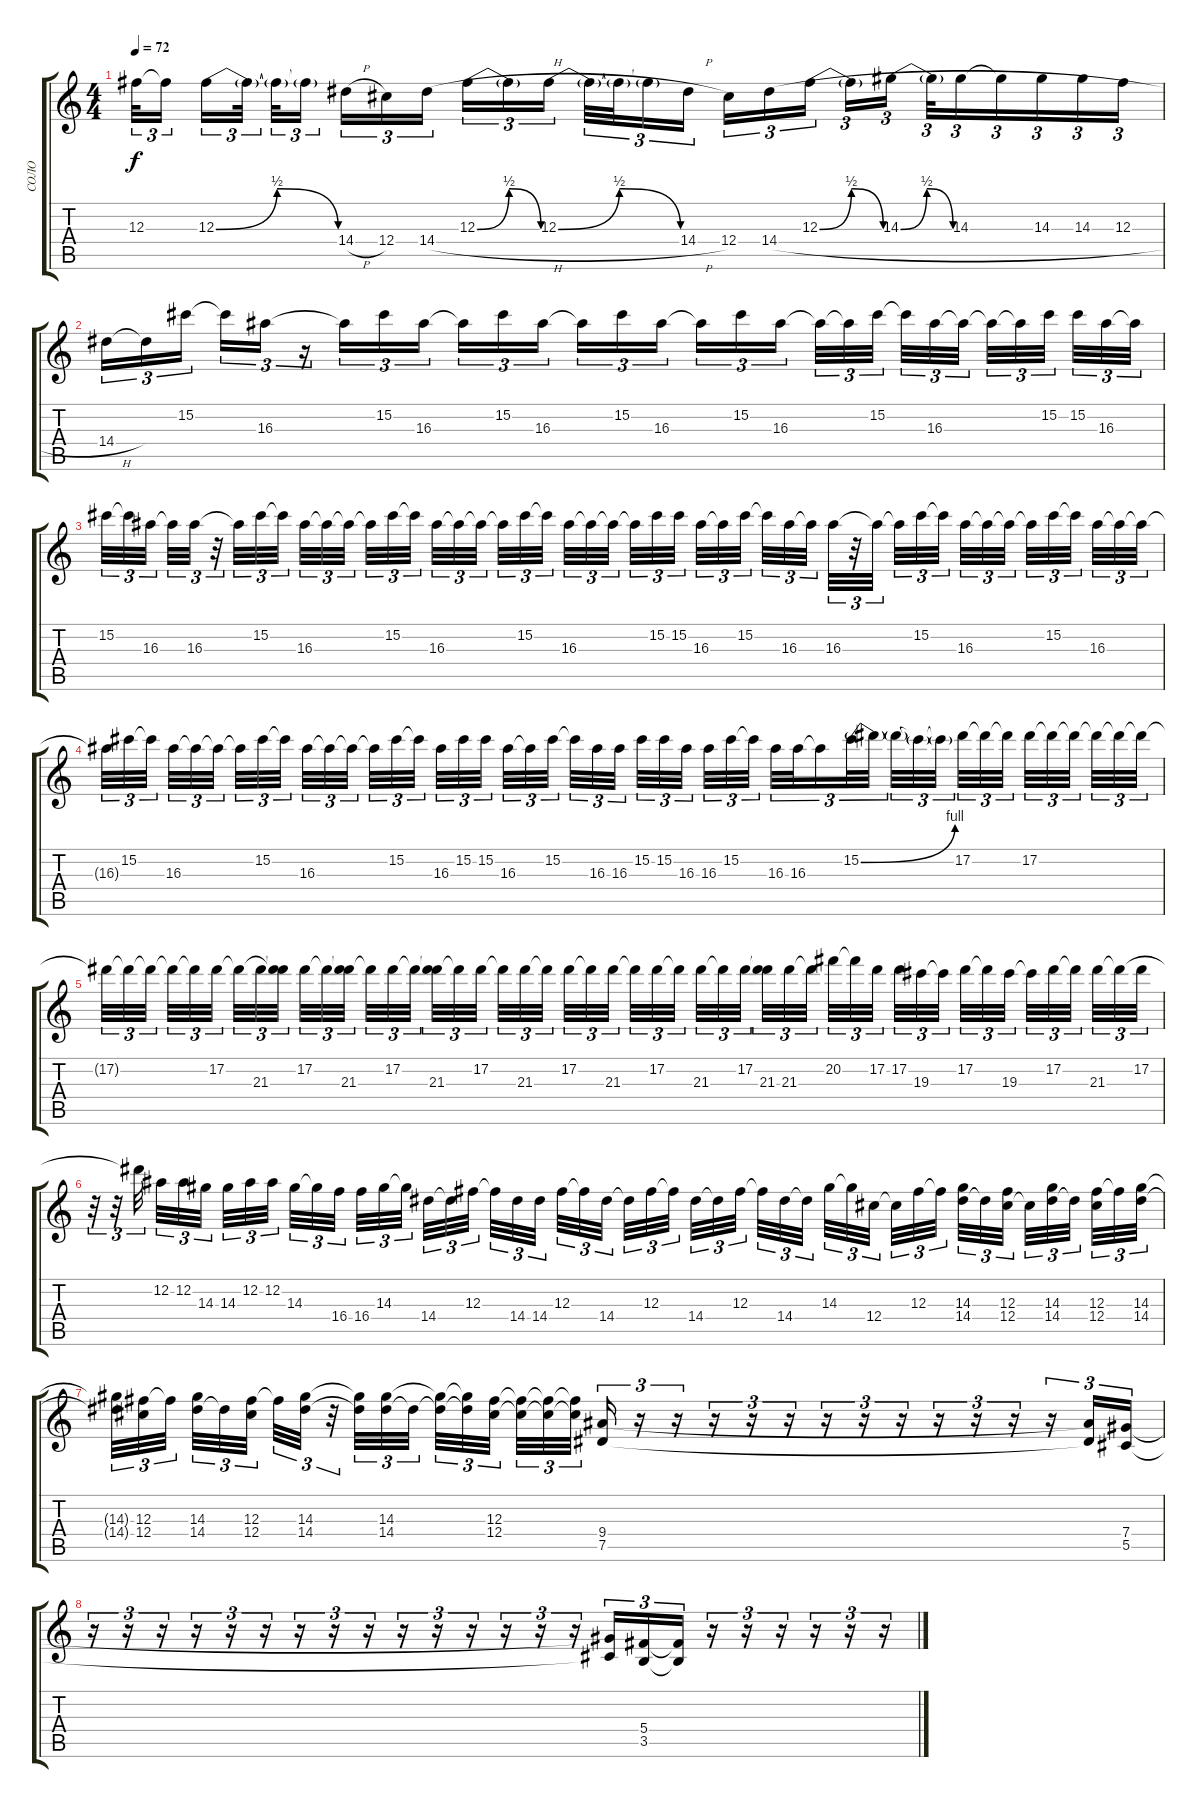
\track ("СОЛО" "СОЛО") {instrument overdrivenguitar}
\staff {score tabs}
\tuning (Eb4 Bb3 Gb3 Db3 Ab2 Eb2) {hide}
\ts (4 4)
\tempo 72
\clef g2
\ks c
12.3{t}.32{tu (3 2) dy f} 12.3{t}.16{tu (3 2) beam splitsecondary} 12.3{be (bendrelease 0 0 15 2 45 2 60 0)}.16{tu (3 2)} 12.3{t}.32{tu (3 2) beam splitsecondary} 12.3{t}.32{tu (3 2)} 12.3{t}.16{tu (3 2) beam splitsecondary} 14.4{h}.16{tu (3 2)} 12.4.16{tu (3 2)} 14.4{h}.16{tu (3 2) beam splitsecondary} 12.3{be (bendrelease 0 0 15 2 15 2 60 0)}.16{tu (3 2)} 12.3{t}.16{tu (3 2)} 12.3{be (bendrelease 0 0 15 2 45 2 60 0)}.16{tu (3 2) beam splitsecondary} 12.3{t}.32{tu (3 2)} 12.3{t}.32{tu (3 2)} 12.3{t}.16{tu (3 2)} 14.4{h}.16{tu (3 2) beam splitsecondary} 12.4.16{tu (3 2)} 14.4{h}.16{tu (3 2)} 12.3{be (bendrelease 0 0 15 2 15 2 60 0)}.16{tu (3 2) beam splitsecondary} 12.3{t}.16{tu (3 2)} 14.3{be (bendrelease 0 0 15 2 45 2 60 0)}.16{tu (3 2)} 14.3{t}.32{tu (3 2)} 14.3.16{tu (3 2)} 14.3{t}.16{tu (3 2)} 14.3.16{tu (3 2)} 14.3.16{tu (3 2)} 12.3.16{tu (3 2)} |
14.4{h}.16{tu (3 2)} 14.4{t}.16{tu (3 2)} 15.2.16{tu (3 2) beam splitsecondary} 15.2{t}.16{tu (3 2)} 16.3.16{tu (3 2)} r.16{tu (3 2)} 16.3{t}.16{tu (3 2)} 15.2.16{tu (3 2)} 16.3.16{tu (3 2) beam splitsecondary} 16.3{t}.16{tu (3 2)} 15.2.16{tu (3 2)} 16.3.16{tu (3 2)} 16.3{t}.16{tu (3 2)} 15.2.16{tu (3 2)} 16.3.16{tu (3 2) beam splitsecondary} 16.3{t}.16{tu (3 2)} 15.2.16{tu (3 2)} 16.3.16{tu (3 2)} 16.3{t}.32{tu (3 2)} 16.3{t}.32{tu (3 2)} 15.2.32{tu (3 2) beam splitsecondary} 15.2{t}.32{tu (3 2)} 16.3.32{tu (3 2)} 16.3{t}.32{tu (3 2) beam splitsecondary} 16.3{t}.32{tu (3 2)} 16.3{t}.32{tu (3 2)} 15.2.32{tu (3 2) beam splitsecondary} 15.2.32{tu (3 2)} 16.3.32{tu (3 2)} 16.3{t}.32{tu (3 2)} |
15.2.32{tu (3 2)} 15.2{t}.32{tu (3 2)} 16.3.32{tu (3 2) beam splitsecondary} 16.3{t}.32{tu (3 2)} 16.3.32{tu (3 2)} r.32{tu (3 2)} 16.3{t}.32{tu (3 2)} 15.2.32{tu (3 2)} 15.2{t}.32{tu (3 2) beam splitsecondary} 16.3.32{tu (3 2)} 16.3{t}.32{tu (3 2)} 16.3{t}.32{tu (3 2)} 16.3{t}.32{tu (3 2)} 15.2.32{tu (3 2)} 15.2{t}.32{tu (3 2) beam splitsecondary} 16.3.32{tu (3 2)} 16.3{t}.32{tu (3 2)} 16.3{t}.32{tu (3 2) beam splitsecondary} 16.3{t}.32{tu (3 2)} 15.2.32{tu (3 2)} 15.2{t}.32{tu (3 2) beam splitsecondary} 16.3.32{tu (3 2)} 16.3{t}.32{tu (3 2)} 16.3{t}.32{tu (3 2)} 16.3{t}.32{tu (3 2)} 15.2.32{tu (3 2)} 15.2.32{tu (3 2) beam splitsecondary} 16.3.32{tu (3 2)} 16.3{t}.32{tu (3 2)} 15.2.32{tu (3 2) beam splitsecondary} 15.2{t}.32{tu (3 2)} 16.3.32{tu (3 2)} 16.3{t}.32{tu (3 2) beam splitsecondary} 16.3.32{tu (3 2)} r.32{tu (3 2)} 16.3{t}.32{tu (3 2)} 16.3{t}.32{tu (3 2)} 15.2.32{tu (3 2)} 15.2{t}.32{tu (3 2) beam splitsecondary} 16.3.32{tu (3 2)} 16.3{t}.32{tu (3 2)} 16.3{t}.32{tu (3 2) beam splitsecondary} 16.3{t}.32{tu (3 2)} 15.2.32{tu (3 2)} 15.2{t}.32{tu (3 2) beam splitsecondary} 16.3.32{tu (3 2)} 16.3{t}.32{tu (3 2)} 16.3{t}.32{tu (3 2)} |
16.3{t}.32{tu (3 2)} 15.2.32{tu (3 2)} 15.2{t}.32{tu (3 2) beam splitsecondary} 16.3.32{tu (3 2)} 16.3{t}.32{tu (3 2)} 16.3{t}.32{tu (3 2) beam splitsecondary} 16.3{t}.32{tu (3 2)} 15.2.32{tu (3 2)} 15.2{t}.32{tu (3 2) beam splitsecondary} 16.3.32{tu (3 2)} 16.3{t}.32{tu (3 2)} 16.3{t}.32{tu (3 2)} 16.3{t}.32{tu (3 2)} 15.2.32{tu (3 2)} 15.2{t}.32{tu (3 2) beam splitsecondary} 16.3.32{tu (3 2)} 15.2.32{tu (3 2)} 15.2.32{tu (3 2) beam splitsecondary} 16.3.32{tu (3 2)} 16.3{t}.32{tu (3 2)} 15.2.32{tu (3 2) beam splitsecondary} 15.2{t}.32{tu (3 2)} 16.3.32{tu (3 2)} 16.3.32{tu (3 2)} 15.2.32{tu (3 2)} 15.2.32{tu (3 2)} 16.3.32{tu (3 2) beam splitsecondary} 16.3.32{tu (3 2)} 15.2.32{tu (3 2)} 15.2{t}.32{tu (3 2) beam splitsecondary} 16.3.32{tu (3 2)} 16.3.32{tu (3 2)} 16.3{t}.16{tu (3 2)} 15.2{be (bend 0 0 60 4)}.32{tu (3 2)} 15.2{t}.32{tu (3 2)} 15.2{t}.32{tu (3 2)} 15.2{t}.32{tu (3 2)} 15.2{t}.32{tu (3 2) beam splitsecondary} 17.2.32{tu (3 2)} 17.2{t}.32{tu (3 2)} 17.2{t}.32{tu (3 2) beam splitsecondary} 17.2.32{tu (3 2)} 17.2{t}.32{tu (3 2)} 17.2{t}.32{tu (3 2) beam splitsecondary} 17.2{t}.32{tu (3 2)} 17.2{t}.32{tu (3 2)} 17.2{t}.32{tu (3 2)} |
17.2{t}.32{tu (3 2)} 17.2{t}.32{tu (3 2)} 17.2{t}.32{tu (3 2) beam splitsecondary} 17.2{t}.32{tu (3 2)} 17.2{t}.32{tu (3 2)} 17.2.32{tu (3 2) beam splitsecondary} 17.2{t}.32{tu (3 2)} 21.3.32{tu (3 2)} (17.2{t} 21.3{t}).32{tu (3 2) beam splitsecondary} 17.2.32{tu (3 2)} 17.2{t}.32{tu (3 2)} (17.2{t} 21.3).32{tu (3 2)} 21.3{t}.32{tu (3 2)} 17.2.32{tu (3 2)} 17.2{t}.32{tu (3 2) beam splitsecondary} (17.2{t} 21.3).32{tu (3 2)} 21.3{t}.32{tu (3 2)} 17.2.32{tu (3 2) beam splitsecondary} 17.2{t}.32{tu (3 2)} 21.3.32{tu (3 2)} 21.3{t}.32{tu (3 2) beam splitsecondary} 17.2.32{tu (3 2)} 17.2{t}.32{tu (3 2)} 21.3.32{tu (3 2)} 21.3{t}.32{tu (3 2)} 17.2.32{tu (3 2)} 17.2{t}.32{tu (3 2) beam splitsecondary} 21.3.32{tu (3 2)} 21.3{t}.32{tu (3 2)} 17.2.32{tu (3 2) beam splitsecondary} (17.2{t} 21.3).32{tu (3 2)} 21.3.32{tu (3 2)} 21.3{t}.32{tu (3 2) beam splitsecondary} 20.2.32{tu (3 2)} 20.2{t}.32{tu (3 2)} 17.2.32{tu (3 2)} 17.2.32{tu (3 2)} 19.3.32{tu (3 2)} 19.3{t}.32{tu (3 2) beam splitsecondary} 17.2.32{tu (3 2)} 17.2{t}.32{tu (3 2)} 19.3.32{tu (3 2) beam splitsecondary} 19.3{t}.32{tu (3 2)} 17.2.32{tu (3 2)} 17.2{t}.32{tu (3 2) beam splitsecondary} 21.3.32{tu (3 2)} 21.3{t}.32{tu (3 2)} 17.2.32{tu (3 2)} |
r.32{tu (3 2)} r.32{tu (3 2)} 21.3{t}.32{tu (3 2) beam splitsecondary} 12.2.32{tu (3 2)} 12.2.32{tu (3 2)} 14.3.32{tu (3 2) beam splitsecondary} 14.3.32{tu (3 2)} 12.2.32{tu (3 2)} 12.2.32{tu (3 2) beam splitsecondary} 14.3.32{tu (3 2)} 14.3{t}.32{tu (3 2)} 16.4.32{tu (3 2)} 16.4.32{tu (3 2)} 14.3.32{tu (3 2)} 14.3{t}.32{tu (3 2) beam splitsecondary} 14.4.32{tu (3 2)} 14.4{t}.32{tu (3 2)} 12.3.32{tu (3 2) beam splitsecondary} 12.3{t}.32{tu (3 2)} 14.4.32{tu (3 2)} 14.4.32{tu (3 2) beam splitsecondary} 12.3.32{tu (3 2)} 12.3{t}.32{tu (3 2)} 14.4.32{tu (3 2)} 14.4{t}.32{tu (3 2)} 12.3.32{tu (3 2)} 12.3{t}.32{tu (3 2) beam splitsecondary} 14.4.32{tu (3 2)} 14.4{t}.32{tu (3 2)} 12.3.32{tu (3 2) beam splitsecondary} 12.3{t}.32{tu (3 2)} 14.4.32{tu (3 2)} 14.4{t}.32{tu (3 2) beam splitsecondary} 14.3.32{tu (3 2)} 14.3{t}.32{tu (3 2)} 12.4.32{tu (3 2)} 12.4{t}.32{tu (3 2)} 12.3.32{tu (3 2)} 12.3{t}.32{tu (3 2) beam splitsecondary} (14.3 14.4).32{tu (3 2)} 14.4{t}.32{tu (3 2)} (12.3 12.4).32{tu (3 2) beam splitsecondary} 12.4{t}.32{tu (3 2)} (14.3 14.4).32{tu (3 2)} 14.4{t}.32{tu (3 2) beam splitsecondary} (12.3 12.4).32{tu (3 2)} 12.3{t}.32{tu (3 2)} (14.3 14.4).32{tu (3 2)} |
(14.3{t} 14.4{t}).32{tu (3 2)} (12.3 12.4).32{tu (3 2)} 12.3{t}.32{tu (3 2) beam splitsecondary} (14.3 14.4).32{tu (3 2)} 14.4{t}.32{tu (3 2)} (12.3 12.4).32{tu (3 2) beam splitsecondary} 12.3{t}.32{tu (3 2)} (14.3 14.4).32{tu (3 2)} r.32{tu (3 2)} (14.3{t} 14.4{t}).32{tu (3 2)} (14.3 14.4).32{tu (3 2)} 14.4{t}.32{tu (3 2)} (14.3{t} 14.4{t}).32{tu (3 2)} (14.3{t} 14.4{t}).32{tu (3 2)} (12.3 12.4).32{tu (3 2) beam splitsecondary} (12.3{t} 12.4{t}).32{tu (3 2)} (12.3{t} 12.4{t}).32{tu (3 2)} (12.3{t} 12.4{t}).32{tu (3 2) beam splitsecondary} (9.4 7.5).16{tu (3 2)} r.16{tu (3 2)} r.16{tu (3 2)} r.16{tu (3 2)} r.16{tu (3 2)} r.16{tu (3 2)} r.16{tu (3 2)} r.16{tu (3 2)} r.16{tu (3 2)} r.16{tu (3 2)} r.16{tu (3 2)} r.16{tu (3 2)} r.16{tu (3 2)} (9.4{t} 7.5{t}).16{tu (3 2)} (7.4 5.5).16{tu (3 2)} |
r.16{tu (3 2)} r.16{tu (3 2)} r.16{tu (3 2)} r.16{tu (3 2)} r.16{tu (3 2)} r.16{tu (3 2)} r.16{tu (3 2)} r.16{tu (3 2)} r.16{tu (3 2)} r.16{tu (3 2)} r.16{tu (3 2)} r.16{tu (3 2)} r.16{tu (3 2)} r.16{tu (3 2)} r.16{tu (3 2)} (7.4{t} 5.5{t}).16{tu (3 2)} (5.4 3.5).16{tu (3 2)} (5.4{t} 3.5{t}).16{tu (3 2)} r.16{tu (3 2)} r.16{tu (3 2)} r.16{tu (3 2)} r.16{tu (3 2)} r.16{tu (3 2)} r.16{tu (3 2)}
